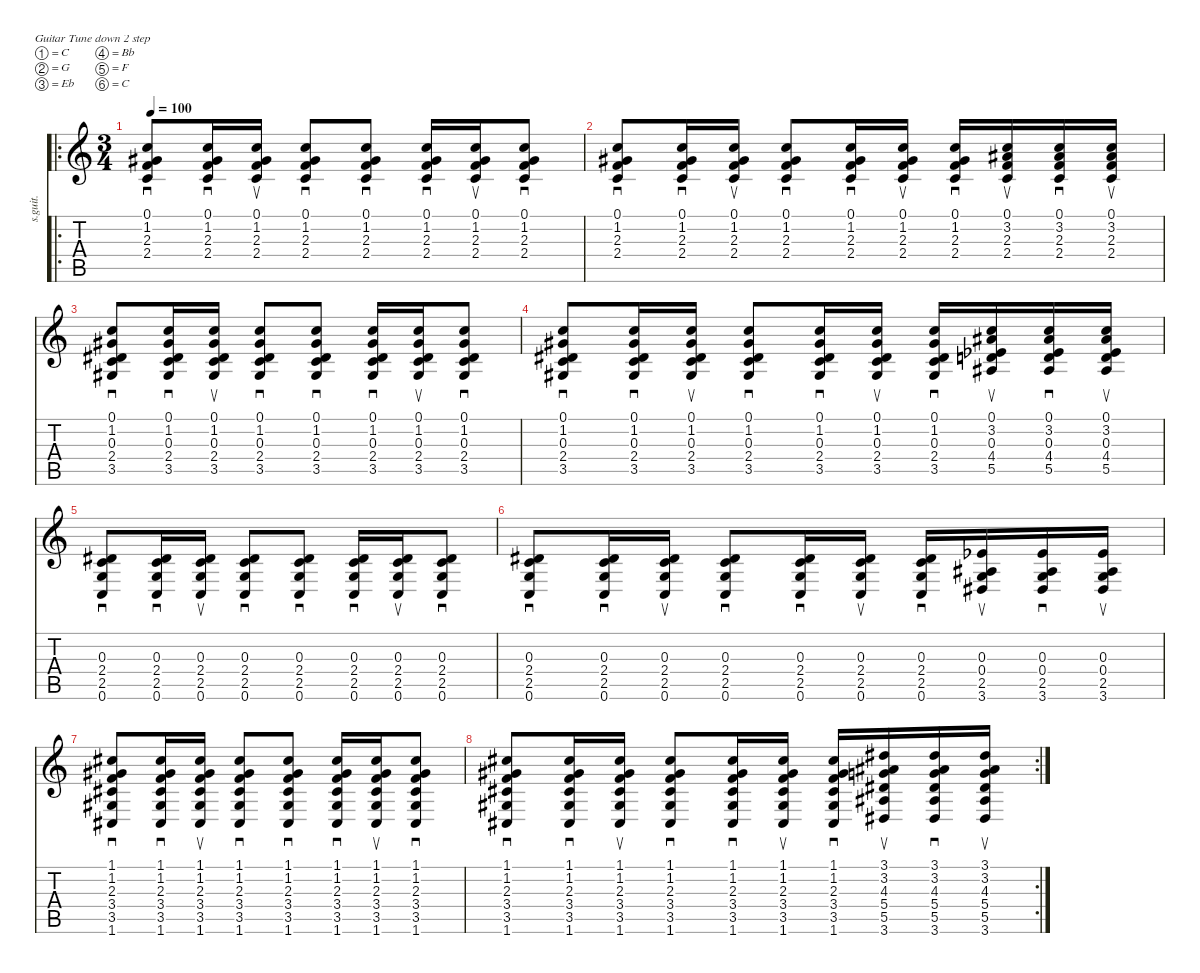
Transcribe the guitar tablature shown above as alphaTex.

\defaultSystemsLayout 4
\hideDynamics
\bracketExtendMode nobrackets
\otherSystemsTrackNameOrientation horizontal
\track ("Steel Guitar" "s.guit.") {instrument acousticguitarsteel}
\staff {score tabs}
\tuning (C4 G3 Eb3 Bb2 F2 C2)
\ro
\ts (3 4)
\beaming (8 2 2 2)
\tempo 100
\clef g2
\ks c
(0.1 1.2{acc #} 2.3 2.4).8{sd dy mf instrument acousticguitarsteel beam Up} (0.1 1.2{acc #} 2.3 2.4).16{sd beam Up} (0.1 1.2{acc #} 2.3 2.4).16{su beam Up} (0.1 1.2{acc #} 2.3 2.4).8{sd beam Up} (0.1 1.2{acc #} 2.3 2.4).8{sd beam Up} (0.1 1.2{acc #} 2.3 2.4).16{sd beam Up} (0.1 1.2{acc #} 2.3 2.4).16{su beam Up} (0.1 1.2{acc #} 2.3 2.4).8{sd beam Up} |
(0.1 1.2{acc #} 2.3 2.4).8{sd beam Up} (0.1 1.2{acc #} 2.3 2.4).16{sd beam Up} (0.1 1.2{acc #} 2.3 2.4).16{su beam Up} (0.1 1.2{acc #} 2.3 2.4).8{sd beam Up} (0.1 1.2{acc #} 2.3 2.4).16{sd beam Up} (0.1 1.2{acc #} 2.3 2.4).16{su beam Up} (0.1 1.2{acc #} 2.3 2.4).16{sd beam Up} (0.1 3.2{acc #} 2.3 2.4).16{su beam Up} (0.1 3.2{acc #} 2.3 2.4).16{sd beam Up} (0.1 3.2{acc #} 2.3 2.4).16{su beam Up} |
(3.5{acc #} 2.4 0.3{acc #} 1.2{acc #} 0.1).8{sd beam Up} (3.5{acc #} 2.4 0.3{acc #} 1.2{acc #} 0.1).16{sd beam Up} (3.5{acc #} 2.4 0.3{acc #} 1.2{acc #} 0.1).16{su beam Up} (3.5{acc #} 2.4 0.3{acc #} 1.2{acc #} 0.1).8{sd beam Up} (3.5{acc #} 2.4 0.3{acc #} 1.2{acc #} 0.1).8{sd beam Up} (3.5{acc #} 2.4 0.3{acc #} 1.2{acc #} 0.1).16{sd beam Up} (3.5{acc #} 2.4 0.3{acc #} 1.2{acc #} 0.1).16{su beam Up} (3.5{acc #} 2.4 0.3{acc #} 1.2{acc #} 0.1).8{sd beam Up} |
(3.5{acc #} 2.4 0.3{acc #} 1.2{acc #} 0.1).8{sd beam Up} (3.5{acc #} 2.4 0.3{acc #} 1.2{acc #} 0.1).16{sd beam Up} (3.5{acc #} 2.4 0.3{acc #} 1.2{acc #} 0.1).16{su beam Up} (3.5{acc #} 2.4 0.3{acc #} 1.2{acc #} 0.1).8{sd beam Up} (3.5{acc #} 2.4 0.3{acc #} 1.2{acc #} 0.1).16{sd beam Up} (3.5{acc #} 2.4 0.3{acc #} 1.2{acc #} 0.1).16{su beam Up} (3.5{acc #} 2.4 0.3{acc #} 1.2{acc #} 0.1).16{sd beam Up} (5.5{acc #} 4.4 0.3{acc b} 3.2{acc #} 0.1).16{su beam Up} (5.5{acc #} 4.4 0.3{acc b} 3.2{acc #} 0.1).16{sd beam Up} (5.5{acc #} 4.4 0.3{acc b} 3.2{acc #} 0.1).16{su beam Up} |
(2.5 2.4 0.3{acc #} 0.6).8{sd beam Up} (2.5 2.4 0.3{acc #} 0.6).16{sd beam Up} (2.5 2.4 0.3{acc #} 0.6).16{su beam Up} (2.5 2.4 0.3{acc #} 0.6).8{sd beam Up} (2.5 2.4 0.3{acc #} 0.6).8{sd beam Up} (2.5 2.4 0.3{acc #} 0.6).16{sd beam Up} (2.5 2.4 0.3{acc #} 0.6).16{su beam Up} (2.5 2.4 0.3{acc #} 0.6).8{sd beam Up} |
(2.5 2.4 0.3{acc #} 0.6).8{sd beam Up} (2.5 2.4 0.3{acc #} 0.6).16{sd beam Up} (2.5 2.4 0.3{acc #} 0.6).16{su beam Up} (2.5 2.4 0.3{acc #} 0.6).8{sd beam Up} (2.5 2.4 0.3{acc #} 0.6).16{sd beam Up} (2.5 2.4 0.3{acc #} 0.6).16{su beam Up} (2.5 2.4 0.3{acc #} 0.6).16{sd beam Up} (2.5 0.4{acc #} 0.3{acc b} 3.6{acc #}).16{su beam Up} (2.5 0.4{acc #} 0.3{acc b} 3.6{acc #}).16{sd beam Up} (2.5 0.4{acc #} 0.3{acc b} 3.6{acc #}).16{su beam Up} |
(1.6{acc #} 3.5{acc #} 3.4{acc #} 2.3 1.2{acc #} 1.1{acc #}).8{sd beam Up} (1.6{acc #} 3.5{acc #} 3.4{acc #} 2.3 1.2{acc #} 1.1{acc #}).16{sd beam Up} (1.6{acc #} 3.5{acc #} 3.4{acc #} 2.3 1.2{acc #} 1.1{acc #}).16{su beam Up} (1.6{acc #} 3.5{acc #} 3.4{acc #} 2.3 1.2{acc #} 1.1{acc #}).8{sd beam Up} (1.6{acc #} 3.5{acc #} 3.4{acc #} 2.3 1.2{acc #} 1.1{acc #}).8{sd beam Up} (1.6{acc #} 3.5{acc #} 3.4{acc #} 2.3 1.2{acc #} 1.1{acc #}).16{sd beam Up} (1.6{acc #} 3.5{acc #} 3.4{acc #} 2.3 1.2{acc #} 1.1{acc #}).16{su beam Up} (1.6{acc #} 3.5{acc #} 3.4{acc #} 2.3 1.2{acc #} 1.1{acc #}).8{sd beam Up} |
\rc 2
(1.6{acc #} 3.5{acc #} 3.4{acc #} 2.3 1.2{acc #} 1.1{acc #}).8{sd beam Up} (1.6{acc #} 3.5{acc #} 3.4{acc #} 2.3 1.2{acc #} 1.1{acc #}).16{sd beam Up} (1.6{acc #} 3.5{acc #} 3.4{acc #} 2.3 1.2{acc #} 1.1{acc #}).16{su beam Up} (1.6{acc #} 3.5{acc #} 3.4{acc #} 2.3 1.2{acc #} 1.1{acc #}).8{sd beam Up} (1.6{acc #} 3.5{acc #} 3.4{acc #} 2.3 1.2{acc #} 1.1{acc #}).16{sd beam Up} (1.6{acc #} 3.5{acc #} 3.4{acc #} 2.3 1.2{acc #} 1.1{acc #}).16{su beam Up} (1.6{acc #} 3.5{acc #} 3.4{acc #} 2.3 1.2{acc #} 1.1{acc #}).16{sd beam Up} (3.6{acc #} 5.5{acc #} 5.4{acc #} 4.3 3.2{acc #} 3.1{acc #}).16{su beam Up} (3.6{acc #} 5.5{acc #} 5.4{acc #} 4.3 3.2{acc #} 3.1{acc #}).16{sd beam Up} (3.6{acc #} 5.5{acc #} 5.4{acc #} 4.3 3.2{acc #} 3.1{acc #}).16{su beam Up}
